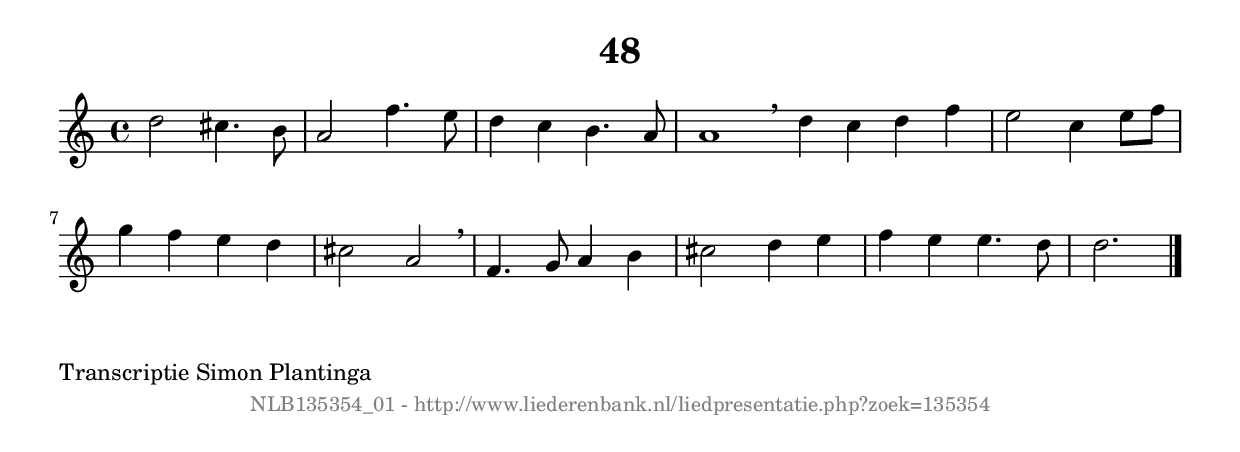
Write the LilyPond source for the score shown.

%
% produced by wce2krn 1.64 (7 June 2014)
%
\version"2.16"
#(append! paper-alist '(("long" . (cons (* 210 mm) (* 2000 mm)))))
#(set-default-paper-size "long")
sb = {\breathe}
mBreak = {\breathe }
bBreak = {\breathe }
x = {\once\override NoteHead #'style = #'cross }
gl=\glissando
itime={\override Staff.TimeSignature #'stencil = ##f }
ficta = {\once\set suggestAccidentals = ##t}
fine = {\once\override Score.RehearsalMark #'self-alignment-X = #1 \mark \markup {\italic{Fine}}}
dc = {\once\override Score.RehearsalMark #'self-alignment-X = #1 \mark \markup {\italic{D.C.}}}
dcf = {\once\override Score.RehearsalMark #'self-alignment-X = #1 \mark \markup {\italic{D.C. al Fine}}}
dcc = {\once\override Score.RehearsalMark #'self-alignment-X = #1 \mark \markup {\italic{D.C. al Coda}}}
ds = {\once\override Score.RehearsalMark #'self-alignment-X = #1 \mark \markup {\italic{D.S.}}}
dsf = {\once\override Score.RehearsalMark #'self-alignment-X = #1 \mark \markup {\italic{D.S. al Fine}}}
dsc = {\once\override Score.RehearsalMark #'self-alignment-X = #1 \mark \markup {\italic{D.S. al Coda}}}
pv = {\set Score.repeatCommands = #'((volta "1"))}
sv = {\set Score.repeatCommands = #'((volta "2"))}
tv = {\set Score.repeatCommands = #'((volta "3"))}
qv = {\set Score.repeatCommands = #'((volta "4"))}
xv = {\set Score.repeatCommands = #'((volta #f))}
\header{ tagline = ""
title = "48"
}
\score {{
\key d \dorian
\relative g'
{
\set melismaBusyProperties = #'()
\time 4/4
\tempo 4=120
\override Score.MetronomeMark #'transparent = ##t
\override Score.RehearsalMark #'break-visibility = #(vector #t #t #f)
d'2 cis4. b8 | a2 f'4. e8 | d4 c4 b4. a8 | a1 \bar ":|:" \bBreak
d4 c4 d4 f4 | e2 c4 e8 f8 | g4 f4 e4 d4 | cis2 a2 | \mBreak \bar "|"
f4. g8 a4 b4 | cis2 d4 e4 | f4 e4 e4. d8 | d2. \bar "|."
 }}
 \midi { }
 \layout {
            indent = 0.0\cm
}
}
\markup { \wordwrap-string #" 
Transcriptie Simon Plantinga
"}
\markup { \vspace #0 } \markup { \with-color #grey \fill-line { \center-column { \smaller "NLB135354_01 - http://www.liederenbank.nl/liedpresentatie.php?zoek=135354" } } }
